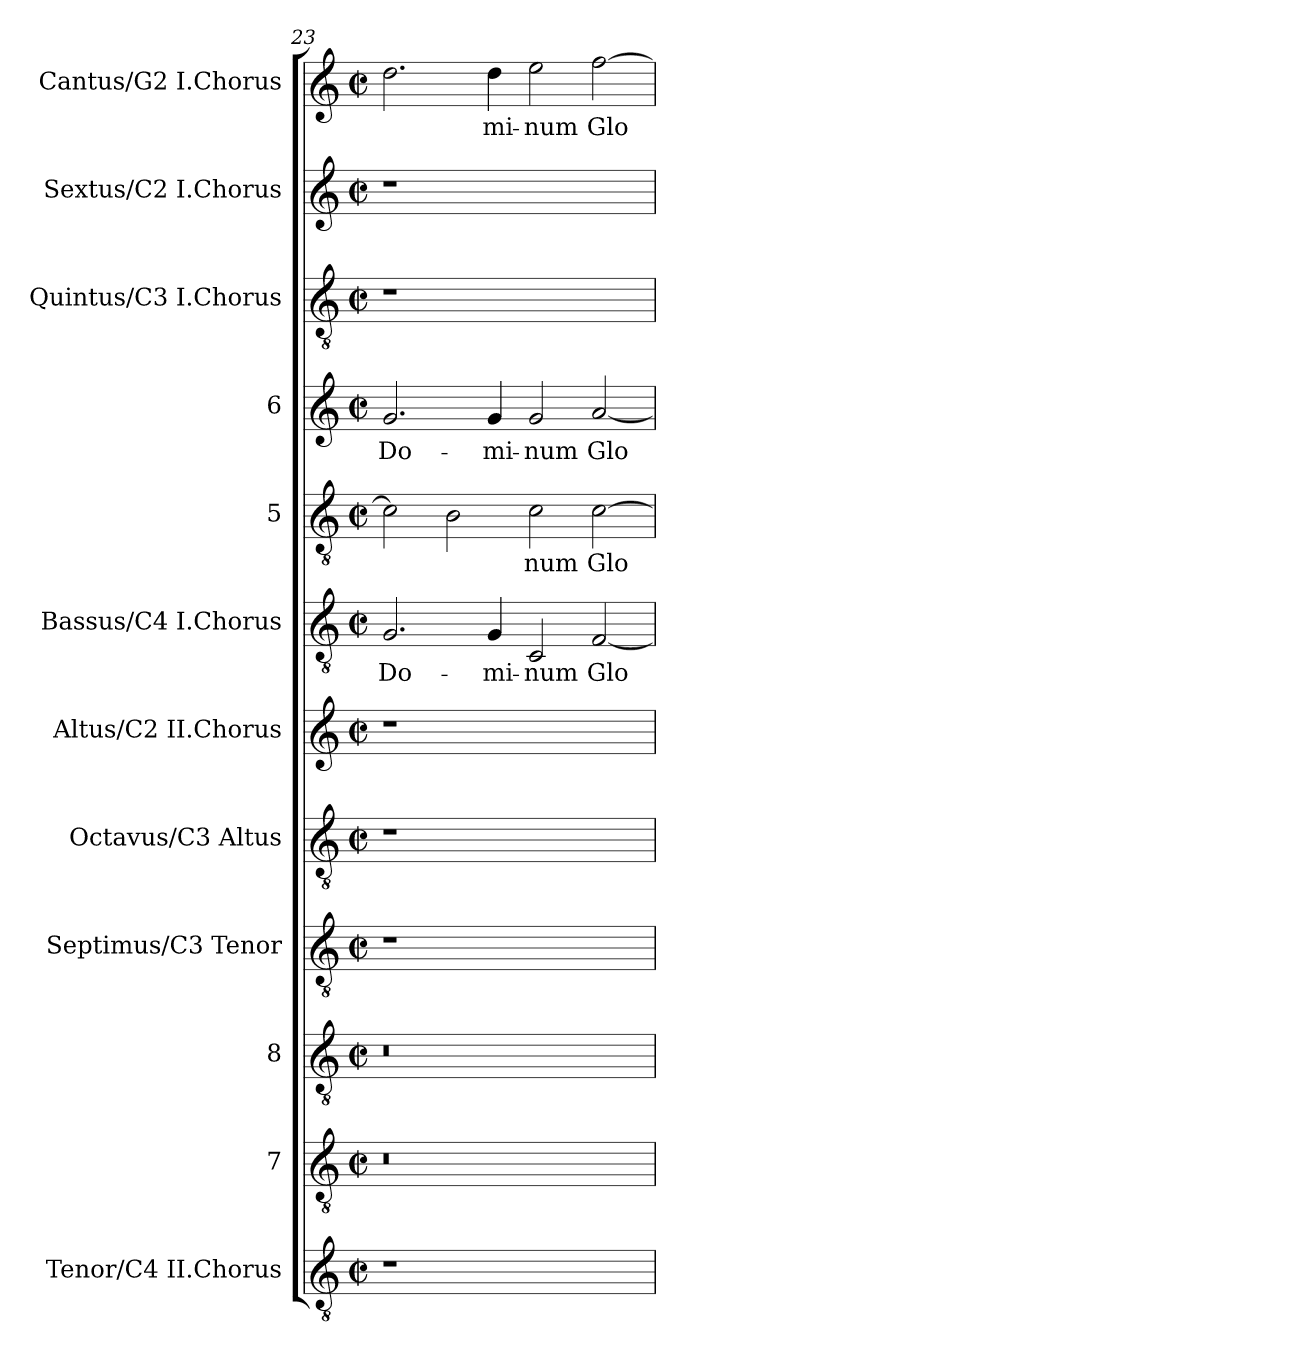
**kern	**kern	**kern	**kern	**kern	**kern	**kern	**text	**kern	**text	**kern	**text	**kern	**kern	**kern	**text
*part12	*part11	*part10	*part9	*part8	*part7	*part6	*part6	*part5	*part5	*part4	*part4	*part3	*part2	*part1	*part1
*staff12	*staff11	*staff10	*staff9	*staff8	*staff7	*staff6	*staff6	*staff5	*staff5	*staff4	*staff4	*staff3	*staff2	*staff1	*staff1
*I"Tenor/C4  II.Chorus	*I"7	*I"8	*I"Septimus/C3  Tenor	*I"Octavus/C3  Altus	*I"Altus/C2  II.Chorus	*I"Bassus/C4  I.Chorus	*	*I"5	*	*I"6	*	*I"Quintus/C3  I.Chorus	*I"Sextus/C2  I.Chorus	*I"Cantus/G2  I.Chorus	*
*I'T	*	*	*	*	*I'A	*I'B	*	*	*	*	*	*	*	*I'C	*
*clefGv2	*clefGv2	*clefGv2	*clefGv2	*clefGv2	*clefG2	*clefGv2	*	*clefGv2	*	*clefG2	*	*clefGv2	*clefG2	*clefG2	*
*k[]	*k[]	*k[]	*k[]	*k[]	*k[]	*k[]	*	*k[]	*	*k[]	*	*k[]	*k[]	*k[]	*
*C:	*C:	*C:	*C:	*C:	*C:	*C:	*	*C:	*	*C:	*	*C:	*C:	*C:	*
*M2/2	*M2/2	*M2/2	*M2/2	*M2/2	*M2/2	*M2/2	*	*M2/2	*	*M2/2	*	*M2/2	*M2/2	*M2/2	*
*met(c|)	*met(c|)	*met(c|)	*met(c|)	*met(c|)	*met(c|)	*met(c|)	*	*met(c|)	*	*met(c|)	*	*met(c|)	*met(c|)	*met(c|)	*
=23	=23	=23	=23	=23	=23	=23	=23	=23	=23	=23	=23	=23	=23	=23	=23
!	!	!	!	!	!	!	!LO:LY:b:cj	!	!LO:LY:b:cj	!	!LO:LY:b:cj	!	!	!	!LO:LY:b:cj
1r	0r	0r	1r	1r	1r	2.G/	Do-	2c\]	--	2.g/	Do-	1r	1r	2.dd\	--
!	!	!	!	!	!	!	!	!	!LO:LY:b:cj	!	!	!	!	!	!
.	.	.	.	.	.	.	.	2B\	--	.	.	.	.	.	.
!	!	!	!	!	!	!	!LO:LY:b:cj	!	!	!	!LO:LY:b:cj	!	!	!	!LO:LY:b:cj
.	.	.	.	.	.	4G/	-mi-	.	.	4g/	-mi-	.	.	4dd\	-mi-
!	!	!	!	!	!	!	!LO:LY:b:cj	!	!LO:LY:b:cj	!	!LO:LY:b:cj	!	!	!	!LO:LY:b:cj
1ryy	.	.	1ryy	1ryy	1ryy	2C/	-num	2c\	-num	2g/	-num	1ryy	1ryy	2ee\	-num
!	!	!	!	!	!	!	!LO:LY:b:cj	!	!LO:LY:b:cj	!	!LO:LY:b:cj	!	!	!	!LO:LY:b:cj
.	.	.	.	.	.	[<2F/	Glo-	[>2c\	Glo-	[<2a/	Glo-	.	.	[>2ff\	Glo-
=	=	=	=	=	=	=	=	=	=	=	=	=	=	=	=
*-	*-	*-	*-	*-	*-	*-	*-	*-	*-	*-	*-	*-	*-	*-	*-
